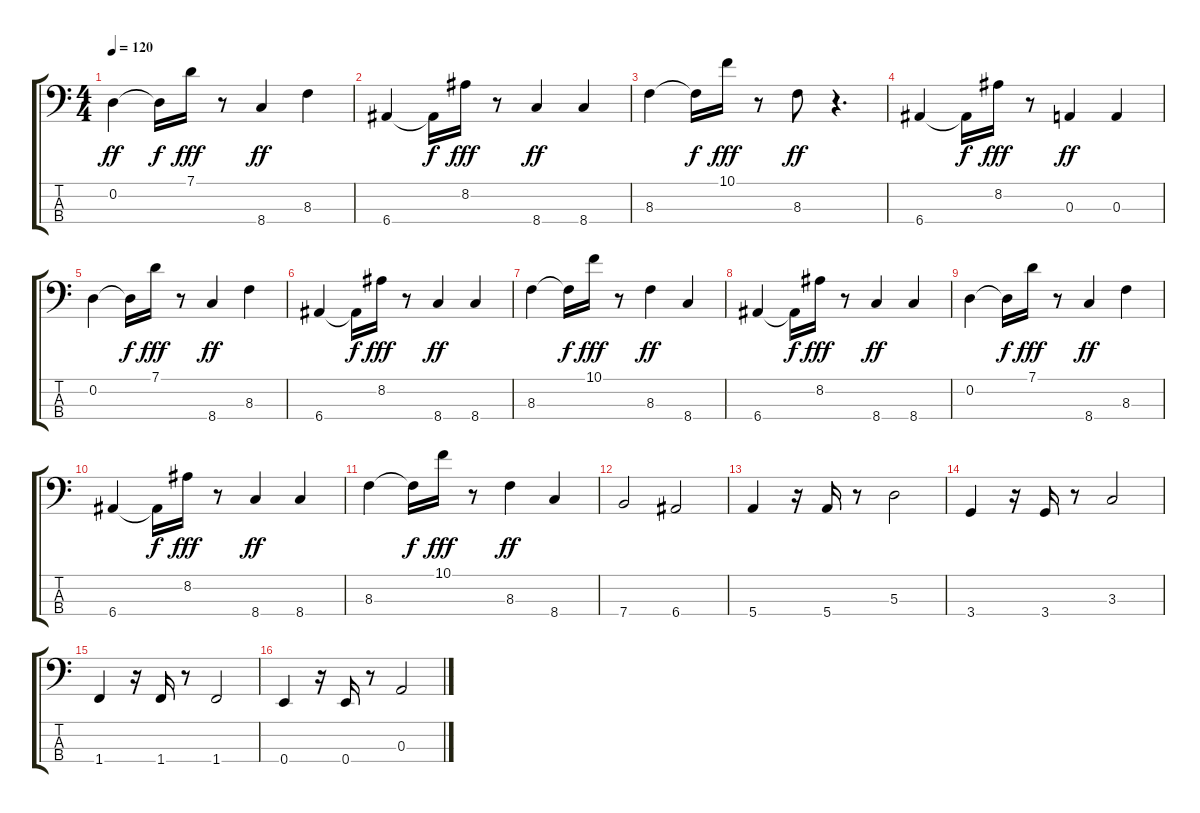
\track "" {instrument slapbass1}
\staff {score tabs}
\tuning (G2 D2 A1 E1) {hide}
\ts (4 4)
\tempo 120
\clef f4
\ks c
0.2.4{dy ff} 0.2{t}.16{dy f} 7.1.16{dy fff} r.8 8.4.4{dy ff} 8.3.4 |
6.4.4 6.4{t}.16{dy f} 8.2.16{dy fff} r.8 8.4.4{dy ff} 8.4.4 |
8.3.4 8.3{t}.16{dy f} 10.1.16{dy fff} r.8 8.3.8{dy ff} r.4{d} |
6.4.4 6.4{t}.16{dy f} 8.2.16{dy fff} r.8 0.3.4{dy ff} 0.3.4 |
0.2.4 0.2{t}.16{dy f} 7.1.16{dy fff} r.8 8.4.4{dy ff} 8.3.4 |
6.4.4 6.4{t}.16{dy f} 8.2.16{dy fff} r.8 8.4.4{dy ff} 8.4.4 |
8.3.4 8.3{t}.16{dy f} 10.1.16{dy fff} r.8 8.3.4{dy ff} 8.4.4 |
6.4.4 6.4{t}.16{dy f} 8.2.16{dy fff} r.8 8.4.4{dy ff} 8.4.4 |
0.2.4 0.2{t}.16{dy f} 7.1.16{dy fff} r.8 8.4.4{dy ff} 8.3.4 |
6.4.4 6.4{t}.16{dy f} 8.2.16{dy fff} r.8 8.4.4{dy ff} 8.4.4 |
8.3.4 8.3{t}.16{dy f} 10.1.16{dy fff} r.8 8.3.4{dy ff} 8.4.4 |
7.4.2 6.4.2 |
5.4.4 r.16 5.4.16 r.8 5.3.2 |
3.4.4 r.16 3.4.16 r.8 3.3.2 |
1.4.4 r.16 1.4.16 r.8 1.4.2 |
0.4.4 r.16 0.4.16 r.8 0.3.2
